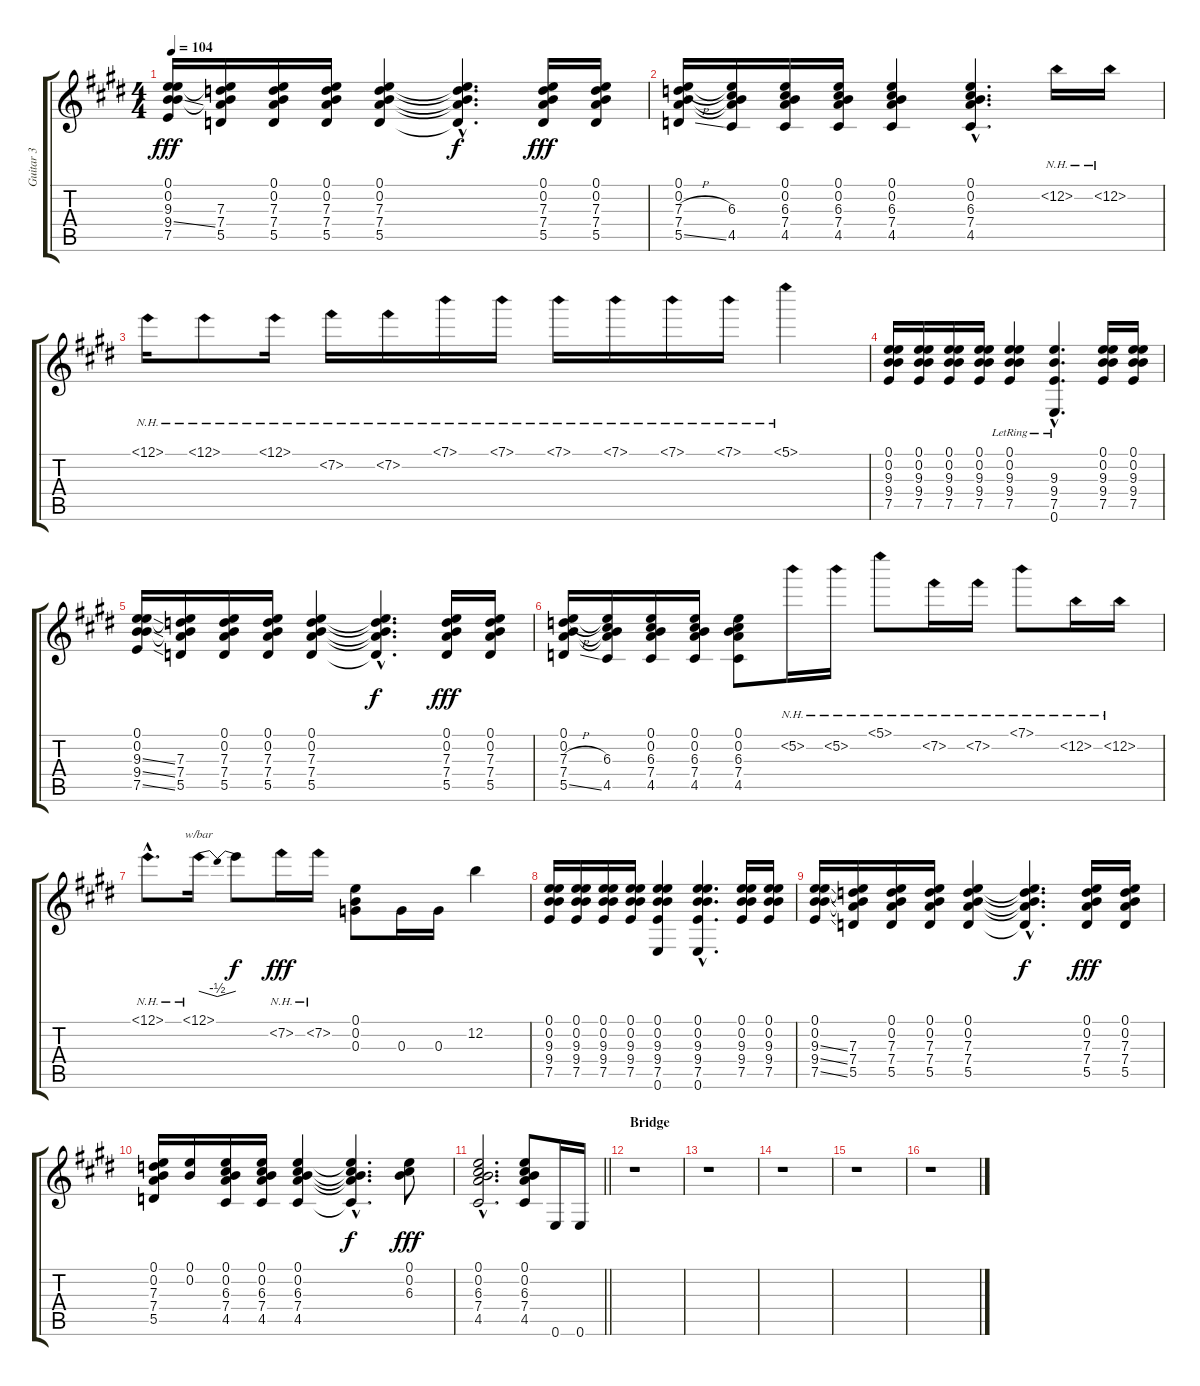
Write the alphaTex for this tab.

\track ("Guitar 3" "Guitar 3") {instrument overdrivenguitar}
\staff {score tabs}
\tuning (E4 B3 G3 D3 A2 E2) {hide}
\ts (4 4)
\tempo 104
\clef g2
\ks e
(0.1 0.2 9.3 9.4{ss} 7.5).16{dy fff} (0.1{t} 0.2{t} 7.3 7.4 5.5).16 (0.1 0.2 7.3 7.4 5.5).16 (0.1 0.2 7.3 7.4 5.5).16 (0.1 0.2 7.3 7.4 5.5).4 (0.1{hac t} 0.2{hac t} 7.3{hac t} 7.4{hac t} 5.5{hac t}).4{d dy f} (0.1 0.2 7.3 7.4 5.5).16{dy fff} (0.1 0.2 7.3 7.4 5.5).16 |
(0.1 0.2 7.3{h} 7.4 5.5{ss}).16 (0.1{t} 0.2{t} 6.3 7.4{t} 4.5).16 (0.1 0.2 6.3 7.4 4.5).16 (0.1 0.2 6.3 7.4 4.5).16 (0.1 0.2 6.3 7.4 4.5).4 (0.1{hac} 0.2{hac} 6.3{hac} 7.4{hac} 4.5{hac}).4{d} 12.2{nh}.16 12.2{nh}.16 |
12.1{nh}.16 12.1{nh}.8 12.1{nh}.16 7.2{nh}.16 7.2{nh}.16 7.1{nh}.16 7.1{nh}.16 7.1{nh}.16 7.1{nh}.16 7.1{nh}.16 7.1{nh}.16 5.1{nh}.4 |
(0.1 0.2 9.3 9.4 7.5).16 (0.1 0.2 9.3 9.4 7.5).16 (0.1 0.2 9.3 9.4 7.5).16 (0.1 0.2 9.3 9.4 7.5).16 (0.1{lr} 0.2{lr} 9.3 9.4 7.5).4 (9.3{hac} 9.4{hac} 7.5{hac} 0.6{hac lr}).4{d} (0.1 0.2 9.3 9.4 7.5).16 (0.1 0.2 9.3 9.4 7.5).16 |
(0.1 0.2 9.3{ss} 9.4{ss} 7.5{ss}).16 (0.1{t} 0.2{t} 7.3 7.4 5.5).16 (0.1 0.2 7.3 7.4 5.5).16 (0.1 0.2 7.3 7.4 5.5).16 (0.1 0.2 7.3 7.4 5.5).4 (0.1{hac t} 0.2{hac t} 7.3{hac t} 7.4{hac t} 5.5{hac t}).4{d dy f} (0.1 0.2 7.3 7.4 5.5).16{dy fff} (0.1 0.2 7.3 7.4 5.5).16 |
(0.1 0.2 7.3{h} 7.4 5.5{ss}).16 (0.1{t} 0.2{t} 6.3 7.4{t} 4.5).16 (0.1 0.2 6.3 7.4 4.5).16 (0.1 0.2 6.3 7.4 4.5).16 (0.1 0.2 6.3 7.4 4.5).8 5.2{nh}.16 5.2{nh}.16 5.1{nh}.8 7.2{nh}.16 7.2{nh}.16 7.1{nh}.8 12.2{nh}.16 12.2{nh}.16 |
12.1{nh hac}.8{d} 12.1{nh}.16{tbe (dip default 0 0 30 -2 60 0)} 12.1{t}.8{dy f} 7.2{nh}.16{dy fff} 7.2{nh}.16 (0.1 0.2 0.3).8 0.3.16 0.3.16 12.2.4 |
(0.1 0.2 9.3 9.4 7.5).16 (0.1 0.2 9.3 9.4 7.5).16 (0.1 0.2 9.3 9.4 7.5).16 (0.1 0.2 9.3 9.4 7.5).16 (0.1 0.2 9.3 9.4 7.5 0.6).4 (0.1{hac} 0.2{hac} 9.3{hac} 9.4{hac} 7.5{hac} 0.6{hac}).4{d} (0.1 0.2 9.3 9.4 7.5).16 (0.1 0.2 9.3 9.4 7.5).16 |
(0.1 0.2 9.3{ss} 9.4{ss} 7.5{ss}).16 (0.1{t} 0.2{t} 7.3 7.4 5.5).16 (0.1 0.2 7.3 7.4 5.5).16 (0.1 0.2 7.3 7.4 5.5).16 (0.1 0.2 7.3 7.4 5.5).4 (0.1{hac t} 0.2{hac t} 7.3{hac t} 7.4{hac t} 5.5{hac t}).4{d dy f} (0.1 0.2 7.3 7.4 5.5).16{dy fff} (0.1 0.2 7.3 7.4 5.5).16 |
(0.1 0.2 7.3 7.4 5.5).16 (0.1 0.2).16 (0.1 0.2 6.3 7.4 4.5).16 (0.1 0.2 6.3 7.4 4.5).16 (0.1 0.2 6.3 7.4 4.5).4 (0.1{hac t} 0.2{hac t} 6.3{hac t} 7.4{hac t} 4.5{hac t}).4{d dy f} (0.1 0.2 6.3).8{dy fff} |
\barLineRight lightlight
(0.1{hac} 0.2{hac} 6.3{hac} 7.4{hac} 4.5{hac}).2{d} (0.1 0.2 6.3 7.4 4.5).8 0.6.16 0.6.16 |
\section ("" "Bridge")
r.1 |
r.1 |
r.1 |
r.1 |
r.1
